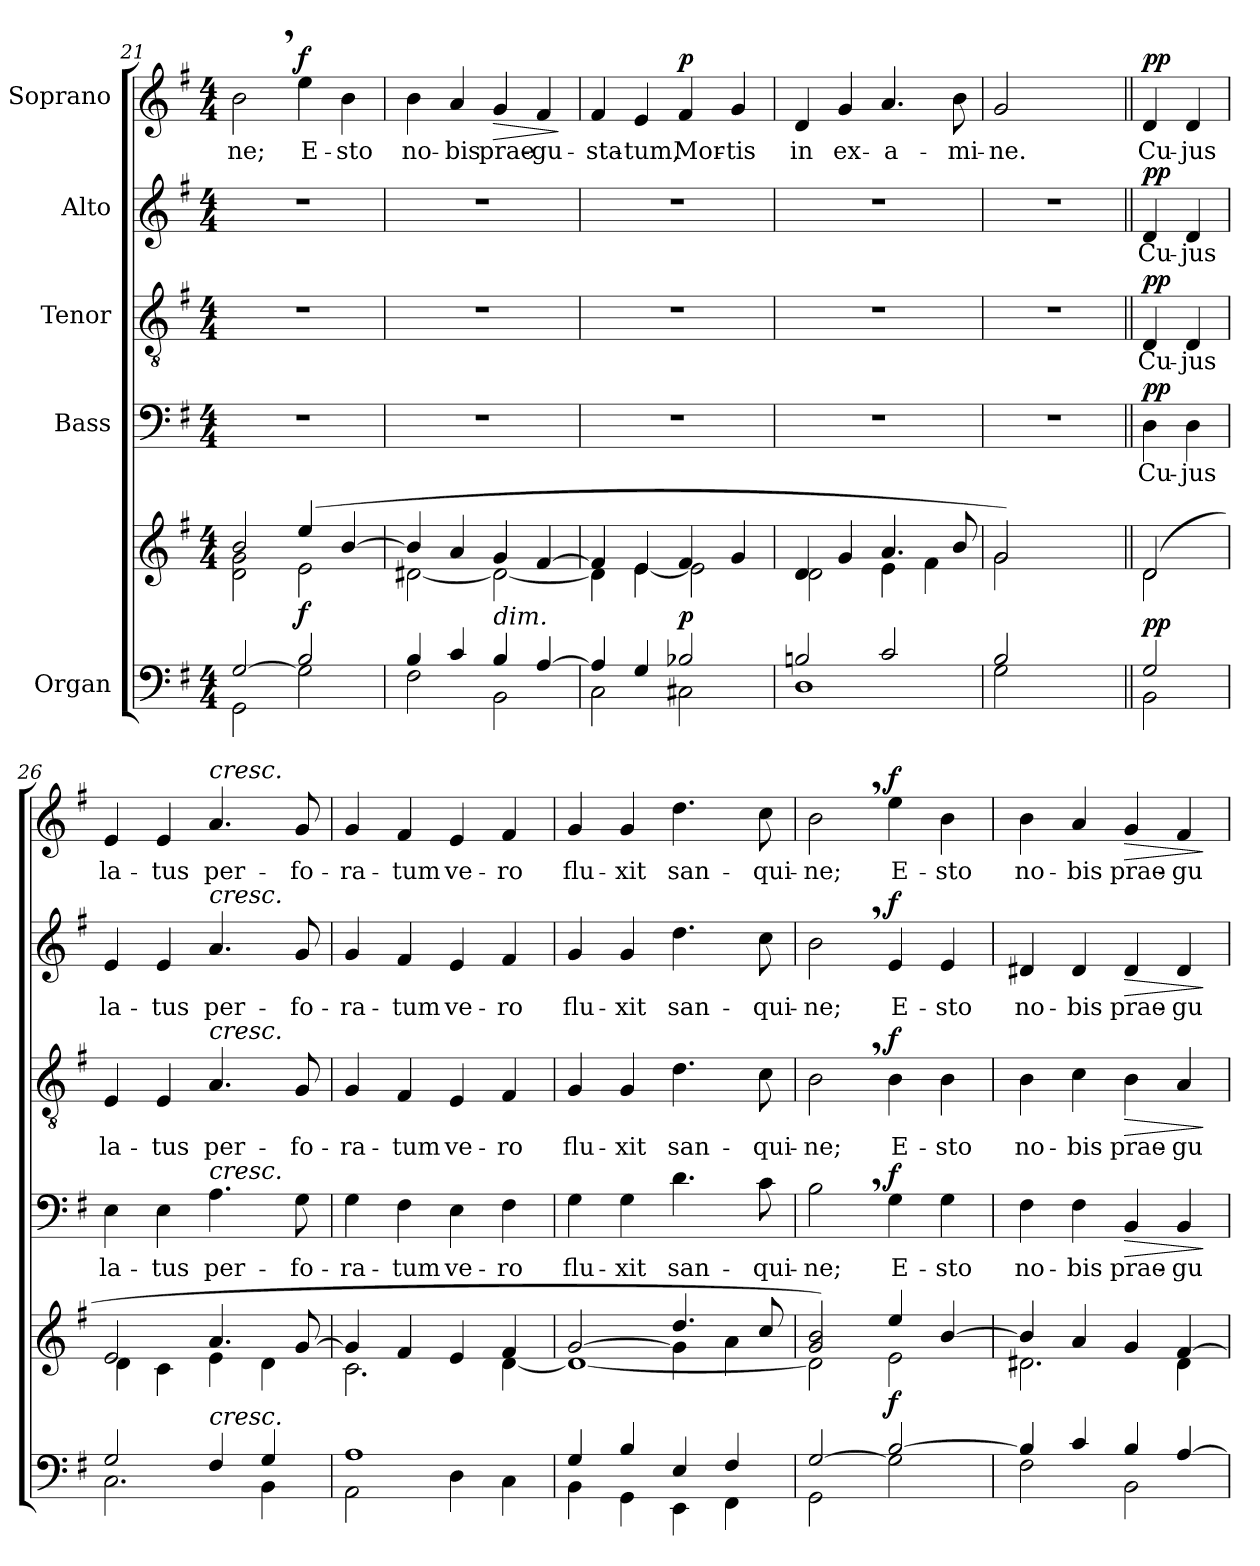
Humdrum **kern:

**kern	**kern	**dynam	**kern	**text	**dynam	**kern	**text	**dynam	**kern	**text	**dynam	**kern	**text	**dynam
*part5	*part5	*part5	*part4	*part4	*part4	*part3	*part3	*part3	*part2	*part2	*part2	*part1	*part1	*part1
*staff6	*staff5	*staff5/6	*staff4	*staff4	*staff4	*staff3	*staff3	*staff3	*staff2	*staff2	*staff2	*staff1	*staff1	*staff1
*I"Organ	*	*	*I"Bass	*	*	*I"Tenor	*	*	*I"Alto	*	*	*I"Soprano	*	*
!!LO:LB:g=z
*clefF4	*clefG2	*	*clefF4	*	*	*clefGv2	*	*	*clefG2	*	*	*clefG2	*	*
*k[f#]	*k[f#]	*	*k[f#]	*	*	*k[f#]	*	*	*k[f#]	*	*	*k[f#]	*	*
*M4/4	*M4/4	*	*M4/4	*	*	*M4/4	*	*	*M4/4	*	*	*M4/4	*	*
=21	=21	=21	=21	=21	=21	=21	=21	=21	=21	=21	=21	=21	=21	=21
*^	*^	*	*	*	*	*	*	*	*	*	*	*	*	*
!	!	!	!	!	!	!	!	!	!	!	!	!	!	!	!LO:LY:b	!
[2G/	2GG\	2b/	2d\ 2g\	.	1r	.	.	1r	.	.	1r	.	.	2b,\	-ne;	.
!	!	!	!	!LO:DY:a=2	!	!	!	!	!	!	!	!	!	!	!LO:LY:b	!LO:DY:a
2B/	2G\]	(>4ee/	2e\	f	.	.	.	.	.	.	.	.	.	4ee\	E-	f
!	!	!	!	!	!	!	!	!	!	!	!	!	!	!	!LO:LY:b	!
.	.	[4b/	.	.	.	.	.	.	.	.	.	.	.	4b\	-sto	.
=22	=22	=22	=22	=22	=22	=22	=22	=22	=22	=22	=22	=22	=22	=22	=22	=22
!	!	!	!	!	!	!	!	!	!	!	!	!	!	!	!LO:LY:b	!
4B/	2F#\	4b/]	[2d#X\	.	1r	.	.	1r	.	.	1r	.	.	4b\	no-	.
!	!	!	!	!	!	!	!	!	!	!	!	!	!	!	!LO:LY:b	!
4c/	.	4a/	.	.	.	.	.	.	.	.	.	.	.	4a/	-bis	.
!LO:TX:a:i:t=dim.	!	!	!	!	!	!	!	!	!	!	!	!	!	!	!	!
!	!	!	!	!	!	!	!	!	!	!	!	!	!	!	!LO:LY:b	!LO:HP:b
4B/	2BB\	4g/	2d#\_	.	.	.	.	.	.	.	.	.	.	4g/	prae-	>
!	!	!	!	!	!	!	!	!	!	!	!	!	!	!	!LO:LY:b	!
[4A/	.	[4f#/	.	.	.	.	.	.	.	.	.	.	.	4f#/	-gu-	.
*v	*v	*	*	*	*	*	*	*	*	*	*	*	*	*	*	*
*	*v	*v	*	*	*	*	*	*	*	*	*	*	*	*	*
.	.	.	.	.	.	.	.	.	.	.	.	.	.	]
=23	=23	=23	=23	=23	=23	=23	=23	=23	=23	=23	=23	=23	=23	=23
*^	*^	*	*	*	*	*	*	*	*	*	*	*	*	*
!	!	!	!	!	!	!	!	!	!	!	!	!	!	!	!LO:LY:b	!
4A/]	2C\	4f#/]	4d#\]	.	1r	.	.	1r	.	.	1r	.	.	4f#/	-sta-	.
!	!	!	!	!	!	!	!	!	!	!	!	!	!	!	!LO:LY:b	!
4G/	.	4e/	[4e\	.	.	.	.	.	.	.	.	.	.	4e/	-tum,	.
!	!	!	!	!LO:DY:a=2	!	!	!	!	!	!	!	!	!	!	!LO:LY:b	!LO:DY:a
2B-X/	2C#X\	4f#/	2e\]	p	.	.	.	.	.	.	.	.	.	4f#/	Mor-	p
!	!	!	!	!	!	!	!	!	!	!	!	!	!	!	!LO:LY:b	!
.	.	4g/	.	.	.	.	.	.	.	.	.	.	.	4g/	-tis	.
=24	=24	=24	=24	=24	=24	=24	=24	=24	=24	=24	=24	=24	=24	=24	=24	=24
!	!	!	!	!	!	!	!	!	!	!	!	!	!	!	!LO:LY:b	!
2Bni/	1D	4d/	2d\	.	1r	.	.	1r	.	.	1r	.	.	4d/	in	.
!	!	!	!	!	!	!	!	!	!	!	!	!	!	!	!LO:LY:b	!
.	.	4g/	.	.	.	.	.	.	.	.	.	.	.	4g/	ex-	.
!	!	!	!	!	!	!	!	!	!	!	!	!	!	!	!LO:LY:b	!
2c/	.	4.a/	4e\	.	.	.	.	.	.	.	.	.	.	4.a/	-a-	.
.	.	.	4f#\	.	.	.	.	.	.	.	.	.	.	.	.	.
!	!	!	!	!	!	!	!	!	!	!	!	!	!	!	!LO:LY:b	!
.	.	8b/	.	.	.	.	.	.	.	.	.	.	.	8b\	-mi-	.
=25	=25	=25	=25	=25	=25	=25	=25	=25	=25	=25	=25	=25	=25	=25	=25	=25
!	!	!	!	!	!	!	!	!	!	!	!	!	!	!	!LO:LY:b	!
2B/	2G\	2g/)	2g\	.	1r	.	.	1r	.	.	1r	.	.	2g/	-ne.	.
2ryy	2ryy	2ryy	2ryy	.	.	.	.	.	.	.	.	.	.	2ryy	.	.
!!LO:PB:g=z
=25X3||	=25X3||	=25X3||	=25X3||	=25X3||	=25X3||	=25X3||	=25X3||	=25X3||	=25X3||	=25X3||	=25X3||	=25X3||	=25X3||	=25X3||	=25X3||	=25X3||
!	!	!	!	!LO:DY:a=2	!	!LO:LY:b	!LO:DY:a	!	!LO:LY:b	!LO:DY:a	!	!LO:LY:b	!LO:DY:a	!	!LO:LY:b	!LO:DY:a
2G/	2BB\	(>2d/	2d\	pp	4D\	Cu-	pp	4D/	Cu-	pp	4d/	Cu-	pp	4d/	Cu-	pp
!	!	!	!	!	!	!LO:LY:b	!	!	!LO:LY:b	!	!	!LO:LY:b	!	!	!LO:LY:b	!
.	.	.	.	.	4D\	-jus	.	4D/	-jus	.	4d/	-jus	.	4d/	-jus	.
=26	=26	=26	=26	=26	=26	=26	=26	=26	=26	=26	=26	=26	=26	=26	=26	=26
!	!	!	!	!	!	!LO:LY:b	!	!	!LO:LY:b	!	!	!LO:LY:b	!	!	!LO:LY:b	!
2G/	2.C\	2e/	4d\	.	4E\	la-	.	4E/	la-	.	4e/	la-	.	4e/	la-	.
!	!	!	!	!	!	!LO:LY:b	!	!	!LO:LY:b	!	!	!LO:LY:b	!	!	!LO:LY:b	!
.	.	.	4c\	.	4E\	-tus	.	4E/	-tus	.	4e/	-tus	.	4e/	-tus	.
!	!	!	!	!	!	!	!	!	!	!	!	!	!	!LO:TX:a:i:t=cresc.	!	!
!	!	!	!	!	!	!	!	!	!	!	!LO:TX:a:i:t=cresc.	!	!	!	!	!
!	!	!	!	!	!	!	!	!LO:TX:a:i:t=cresc.	!	!	!	!	!	!	!	!
!	!	!	!	!	!LO:TX:a:i:t=cresc.	!	!	!	!	!	!	!	!	!	!	!
!LO:TX:a:i:t=cresc.	!	!	!	!	!	!	!	!	!	!	!	!	!	!	!	!
!	!	!	!	!	!	!LO:LY:b	!	!	!LO:LY:b	!	!	!LO:LY:b	!	!	!LO:LY:b	!
4F#/	.	4.a/	4e\	.	4.A\	per-	.	4.A/	per-	.	4.a/	per-	.	4.a/	per-	.
4G/	4BB\	.	4d\	.	.	.	.	.	.	.	.	.	.	.	.	.
!	!	!	!	!	!	!LO:LY:b	!	!	!LO:LY:b	!	!	!LO:LY:b	!	!	!LO:LY:b	!
.	.	[8g/	.	.	8G\	-fo-	.	8G/	-fo-	.	8g/	-fo-	.	8g/	-fo-	.
=27	=27	=27	=27	=27	=27	=27	=27	=27	=27	=27	=27	=27	=27	=27	=27	=27
!	!	!	!	!	!	!LO:LY:b	!	!	!LO:LY:b	!	!	!LO:LY:b	!	!	!LO:LY:b	!
1A	2AA\	4g/]	2.c\	.	4G\	-ra-	.	4G/	-ra-	.	4g/	-ra-	.	4g/	-ra-	.
!	!	!	!	!	!	!LO:LY:b	!	!	!LO:LY:b	!	!	!LO:LY:b	!	!	!LO:LY:b	!
.	.	4f#/	.	.	4F#\	-tum	.	4F#/	-tum	.	4f#/	-tum	.	4f#/	-tum	.
!	!	!	!	!	!	!LO:LY:b	!	!	!LO:LY:b	!	!	!LO:LY:b	!	!	!LO:LY:b	!
.	4D\	4e/	.	.	4E\	ve-	.	4E/	ve-	.	4e/	ve-	.	4e/	ve-	.
!	!	!	!	!	!	!LO:LY:b	!	!	!LO:LY:b	!	!	!LO:LY:b	!	!	!LO:LY:b	!
.	4C\	4f#/	[4d\	.	4F#\	-ro	.	4F#/	-ro	.	4f#/	-ro	.	4f#/	-ro	.
=28	=28	=28	=28	=28	=28	=28	=28	=28	=28	=28	=28	=28	=28	=28	=28	=28
*	*	*	*^	*	*	*	*	*	*	*	*	*	*	*	*	*
!	!	!	!	!	!	!	!LO:LY:b	!	!	!LO:LY:b	!	!	!LO:LY:b	!	!	!LO:LY:b	!
4G/	4BB\	[2g/	1d_	2ryy	.	4G\	flu-	.	4G/	flu-	.	4g/	flu-	.	4g/	flu-	.
!	!	!	!	!	!	!	!LO:LY:b	!	!	!LO:LY:b	!	!	!LO:LY:b	!	!	!LO:LY:b	!
4B/	4GG\	.	.	.	.	4G\	-xit	.	4G/	-xit	.	4g/	-xit	.	4g/	-xit	.
!	!	!	!	!	!	!	!LO:LY:b	!	!	!LO:LY:b	!	!	!LO:LY:b	!	!	!LO:LY:b	!
4E/	4EE\	4.dd/	.	4g\]	.	4.d\	san-	.	4.d\	san-	.	4.dd\	san-	.	4.dd\	san-	.
4F#/	4FF#\	.	.	4a\	.	.	.	.	.	.	.	.	.	.	.	.	.
!	!	!	!	!	!	!	!LO:LY:b	!	!	!LO:LY:b	!	!	!LO:LY:b	!	!	!LO:LY:b	!
.	.	8cc/	.	.	.	8c\	-qui-	.	8c\	-qui-	.	8cc\	-qui-	.	8cc\	-qui-	.
*	*	*	*v	*v	*	*	*	*	*	*	*	*	*	*	*	*	*
!!LO:LB:g=z
=29	=29	=29	=29	=29	=29	=29	=29	=29	=29	=29	=29	=29	=29	=29	=29	=29
!	!	!	!	!	!	!LO:LY:b	!	!	!LO:LY:b	!	!	!LO:LY:b	!	!	!LO:LY:b	!
[2G/	2GG\	2g/ 2b/)	2d\]	.	2B,\	-ne;	.	2B,\	-ne;	.	2b,\	-ne;	.	2b,\	-ne;	.
!	!	!	!	!LO:DY:a=2	!	!LO:LY:b	!LO:DY:a	!	!LO:LY:b	!LO:DY:a	!	!LO:LY:b	!LO:DY:a	!	!LO:LY:b	!LO:DY:a
[2B/	2G\]	4ee/	2e\	f	4G\	E-	f	4B\	E-	f	4e/	E-	f	4ee\	E-	f
!	!	!	!	!	!	!LO:LY:b	!	!	!LO:LY:b	!	!	!LO:LY:b	!	!	!LO:LY:b	!
.	.	[4b/	.	.	4G\	-sto	.	4B\	-sto	.	4e/	-sto	.	4b\	-sto	.
=30	=30	=30	=30	=30	=30	=30	=30	=30	=30	=30	=30	=30	=30	=30	=30	=30
!	!	!	!	!	!	!LO:LY:b	!	!	!LO:LY:b	!	!	!LO:LY:b	!	!	!LO:LY:b	!
4B/]	2F#\	4b/]	2.d#X\	.	4F#\	no-	.	4B\	no-	.	4d#X/	no-	.	4b\	no-	.
!	!	!	!	!	!	!LO:LY:b	!	!	!LO:LY:b	!	!	!LO:LY:b	!	!	!LO:LY:b	!
4c/	.	4a/	.	.	4F#\	-bis	.	4c\	-bis	.	4d#/	-bis	.	4a/	-bis	.
!	!	!	!	!	!	!LO:LY:b	!LO:HP:b	!	!LO:LY:b	!LO:HP:b	!	!LO:LY:b	!LO:HP:b	!	!LO:LY:b	!LO:HP:b
4B/	2BB\	4g/	.	.	4BB/	prae-	>	4B\	prae-	>	4d#/	prae-	>	4g/	prae-	>
!	!	!	!	!	!	!LO:LY:b	!	!	!LO:LY:b	!	!	!LO:LY:b	!	!	!LO:LY:b	!
[4A/	.	[4f#/	4d#\	.	4BB/	-gu-	.	4A/	-gu-	.	4d#/	-gu-	.	4f#/	-gu-	.
*v	*v	*	*	*	*	*	*	*	*	*	*	*	*	*	*	*
*	*v	*v	*	*	*	*	*	*	*	*	*	*	*	*	*
.	.	.	.	.	]	.	.	]	.	.	]	.	.	]
=	=	=	=	=	=	=	=	=	=	=	=	=	=	=
*-	*-	*-	*-	*-	*-	*-	*-	*-	*-	*-	*-	*-	*-	*-
